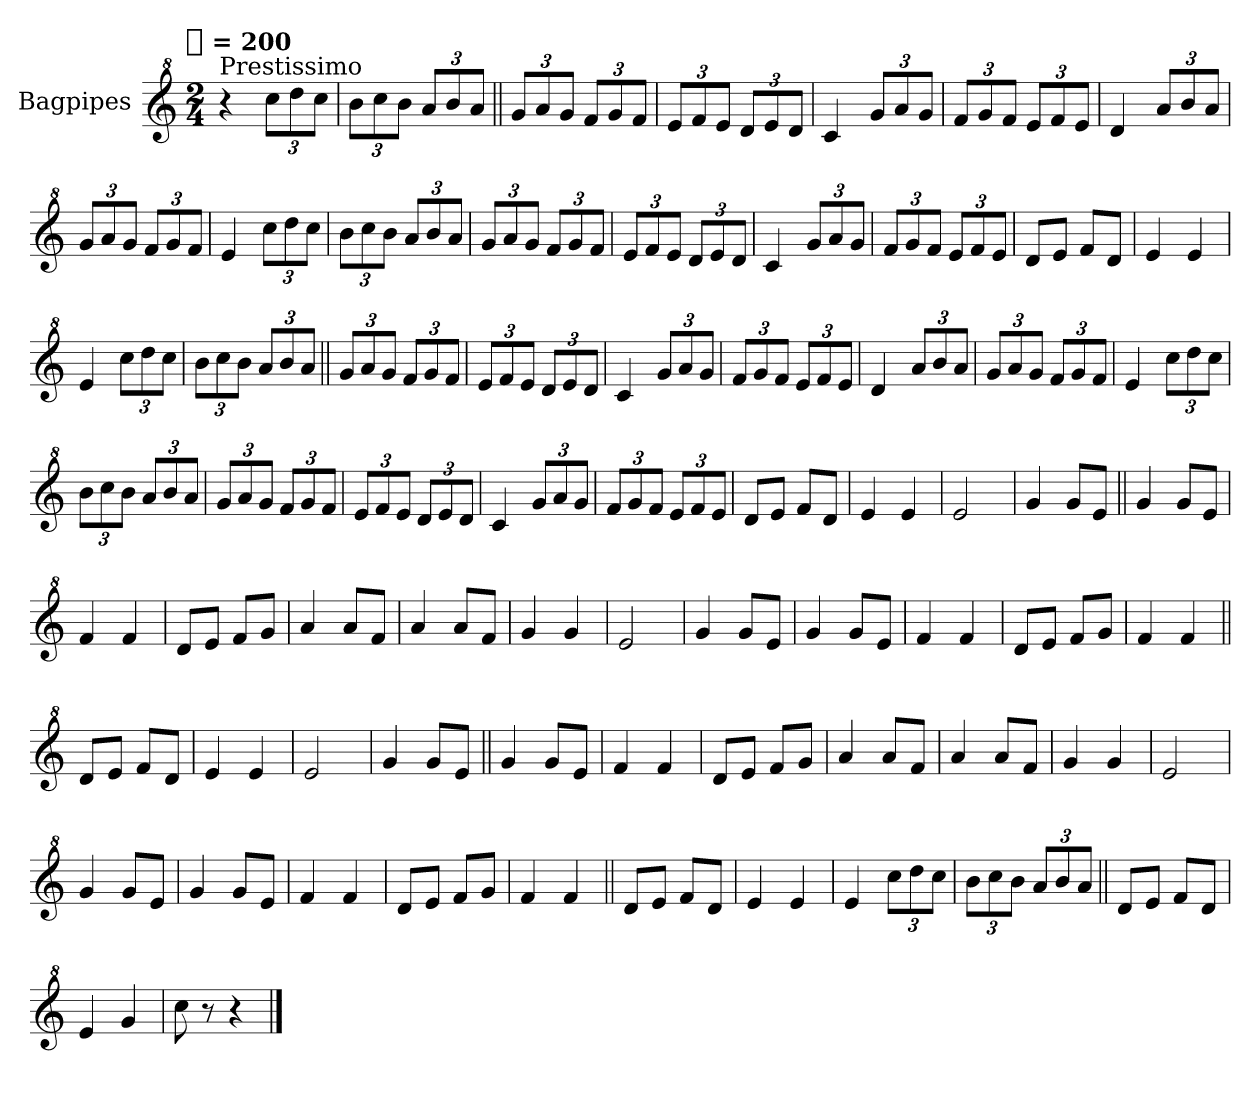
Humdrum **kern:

**kern
*part1
*staff1
*I"Bagpipes
*I'Bag
*clefG^2
*k[]
!!LO:TX:omd:t=[quarter] = 200
*M2/4
*MM200
=1
!LO:TX:a:t=Prestissimo
4r
12cccL
12ddd
12cccJ
=
12bbL
12ccc
12bbJ
12aaL
12bb
12aaJ
=||
12ggL
12aa
12ggJ
12ffL
12gg
12ffJ
=
12eeL
12ff
12eeJ
12ddL
12ee
12ddJ
=
4cc
12ggL
12aa
12ggJ
=
12ffL
12gg
12ffJ
12eeL
12ff
12eeJ
=
4dd
12aaL
12bb
12aaJ
=
12ggL
12aa
12ggJ
12ffL
12gg
12ffJ
=
4ee
12cccL
12ddd
12cccJ
=
12bbL
12ccc
12bbJ
12aaL
12bb
12aaJ
=
12ggL
12aa
12ggJ
12ffL
12gg
12ffJ
=
12eeL
12ff
12eeJ
12ddL
12ee
12ddJ
=
4cc
12ggL
12aa
12ggJ
=
12ffL
12gg
12ffJ
12eeL
12ff
12eeJ
=
8ddL
8eeJ
8ffL
8ddJ
=
4ee
4ee
=
4ee
12cccL
12ddd
12cccJ
=
12bbL
12ccc
12bbJ
12aaL
12bb
12aaJ
=||
12ggL
12aa
12ggJ
12ffL
12gg
12ffJ
=
12eeL
12ff
12eeJ
12ddL
12ee
12ddJ
=
4cc
12ggL
12aa
12ggJ
=
12ffL
12gg
12ffJ
12eeL
12ff
12eeJ
=
4dd
12aaL
12bb
12aaJ
=
12ggL
12aa
12ggJ
12ffL
12gg
12ffJ
=
4ee
12cccL
12ddd
12cccJ
=
12bbL
12ccc
12bbJ
12aaL
12bb
12aaJ
=
12ggL
12aa
12ggJ
12ffL
12gg
12ffJ
=
12eeL
12ff
12eeJ
12ddL
12ee
12ddJ
=
4cc
12ggL
12aa
12ggJ
=
12ffL
12gg
12ffJ
12eeL
12ff
12eeJ
=
8ddL
8eeJ
8ffL
8ddJ
=
4ee
4ee
=
2ee
=
4gg
8ggL
8eeJ
=||
4gg
8ggL
8eeJ
=
4ff
4ff
=
8ddL
8eeJ
8ffL
8ggJ
=
4aa
8aaL
8ffJ
=
4aa
8aaL
8ffJ
=
4gg
4gg
=
2ee
=
4gg
8ggL
8eeJ
=
4gg
8ggL
8eeJ
=
4ff
4ff
=
8ddL
8eeJ
8ffL
8ggJ
=
4ff
4ff
=||
8ddL
8eeJ
8ffL
8ddJ
=
4ee
4ee
=
2ee
=
4gg
8ggL
8eeJ
=||
4gg
8ggL
8eeJ
=
4ff
4ff
=
8ddL
8eeJ
8ffL
8ggJ
=
4aa
8aaL
8ffJ
=
4aa
8aaL
8ffJ
=
4gg
4gg
=
2ee
=
4gg
8ggL
8eeJ
=
4gg
8ggL
8eeJ
=
4ff
4ff
=
8ddL
8eeJ
8ffL
8ggJ
=
4ff
4ff
=||
8ddL
8eeJ
8ffL
8ddJ
=
4ee
4ee
=
4ee
12cccL
12ddd
12cccJ
=
12bbL
12ccc
12bbJ
12aaL
12bb
12aaJ
=||
8ddL
8eeJ
8ffL
8ddJ
=
4ee
4gg
=
8ccc
8r
4r
==
*-
